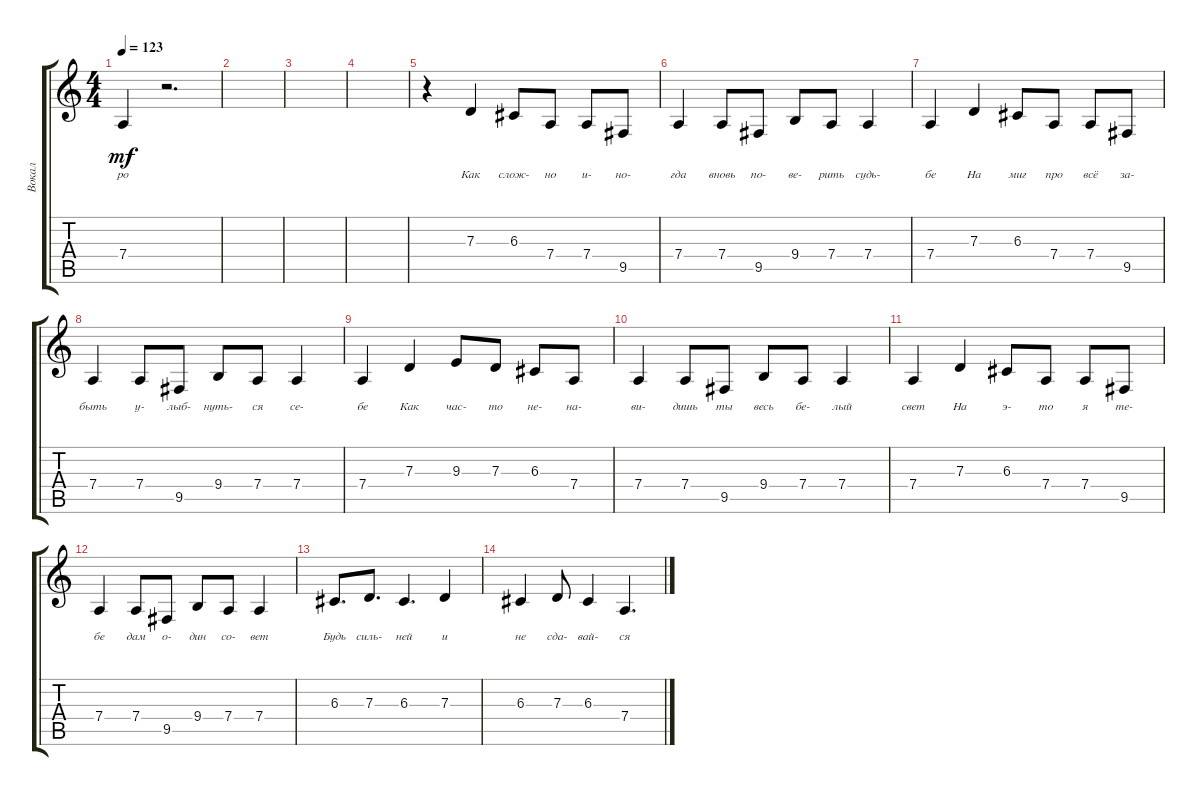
\track ("Вокал" "Вокал") {instrument lead2sawtooth}
\staff {score tabs}
\tuning (E4 B3 G3 D3 A2 E2) {hide}
\ts (4 4)
\tempo 123
\clef g2
\ks c
7.4.4{lyrics (0 "ро") lyrics (1 "") lyrics (2 "") lyrics (3 "") lyrics (4 "") dy mf} r.2{d} |
|
|
|
r.4 7.3.4{lyrics (0 "Как") lyrics (1 "") lyrics (2 "") lyrics (3 "") lyrics (4 "")} 6.3.8{lyrics (0 "слож-") lyrics (1 "") lyrics (2 "") lyrics (3 "") lyrics (4 "")} 7.4.8{lyrics (0 "но") lyrics (1 "") lyrics (2 "") lyrics (3 "") lyrics (4 "")} 7.4.8{lyrics (0 "и-") lyrics (1 "") lyrics (2 "") lyrics (3 "") lyrics (4 "")} 9.5.8{lyrics (0 "но-") lyrics (1 "") lyrics (2 "") lyrics (3 "") lyrics (4 "")} |
7.4.4{lyrics (0 "гда") lyrics (1 "") lyrics (2 "") lyrics (3 "") lyrics (4 "")} 7.4.8{lyrics (0 "вновь") lyrics (1 "") lyrics (2 "") lyrics (3 "") lyrics (4 "")} 9.5.8{lyrics (0 "по-") lyrics (1 "") lyrics (2 "") lyrics (3 "") lyrics (4 "")} 9.4.8{lyrics (0 "ве-") lyrics (1 "") lyrics (2 "") lyrics (3 "") lyrics (4 "")} 7.4.8{lyrics (0 "рить") lyrics (1 "") lyrics (2 "") lyrics (3 "") lyrics (4 "")} 7.4.4{lyrics (0 "судь-") lyrics (1 "") lyrics (2 "") lyrics (3 "") lyrics (4 "")} |
7.4.4{lyrics (0 "бе") lyrics (1 "") lyrics (2 "") lyrics (3 "") lyrics (4 "")} 7.3.4{lyrics (0 "На") lyrics (1 "") lyrics (2 "") lyrics (3 "") lyrics (4 "")} 6.3.8{lyrics (0 "миг") lyrics (1 "") lyrics (2 "") lyrics (3 "") lyrics (4 "")} 7.4.8{lyrics (0 "про") lyrics (1 "") lyrics (2 "") lyrics (3 "") lyrics (4 "")} 7.4.8{lyrics (0 "всё") lyrics (1 "") lyrics (2 "") lyrics (3 "") lyrics (4 "")} 9.5.8{lyrics (0 "за-") lyrics (1 "") lyrics (2 "") lyrics (3 "") lyrics (4 "")} |
7.4.4{lyrics (0 "быть") lyrics (1 "") lyrics (2 "") lyrics (3 "") lyrics (4 "")} 7.4.8{lyrics (0 "у-") lyrics (1 "") lyrics (2 "") lyrics (3 "") lyrics (4 "")} 9.5.8{lyrics (0 "лыб-") lyrics (1 "") lyrics (2 "") lyrics (3 "") lyrics (4 "")} 9.4.8{lyrics (0 "нуть-") lyrics (1 "") lyrics (2 "") lyrics (3 "") lyrics (4 "")} 7.4.8{lyrics (0 "ся") lyrics (1 "") lyrics (2 "") lyrics (3 "") lyrics (4 "")} 7.4.4{lyrics (0 "се-") lyrics (1 "") lyrics (2 "") lyrics (3 "") lyrics (4 "")} |
7.4.4{lyrics (0 "бе") lyrics (1 "") lyrics (2 "") lyrics (3 "") lyrics (4 "")} 7.3.4{lyrics (0 "Как") lyrics (1 "") lyrics (2 "") lyrics (3 "") lyrics (4 "")} 9.3.8{lyrics (0 "час-") lyrics (1 "") lyrics (2 "") lyrics (3 "") lyrics (4 "")} 7.3.8{lyrics (0 "то") lyrics (1 "") lyrics (2 "") lyrics (3 "") lyrics (4 "")} 6.3.8{lyrics (0 "не-") lyrics (1 "") lyrics (2 "") lyrics (3 "") lyrics (4 "")} 7.4.8{lyrics (0 "на-") lyrics (1 "") lyrics (2 "") lyrics (3 "") lyrics (4 "")} |
7.4.4{lyrics (0 "ви-") lyrics (1 "") lyrics (2 "") lyrics (3 "") lyrics (4 "")} 7.4.8{lyrics (0 "дишь") lyrics (1 "") lyrics (2 "") lyrics (3 "") lyrics (4 "")} 9.5.8{lyrics (0 "ты") lyrics (1 "") lyrics (2 "") lyrics (3 "") lyrics (4 "")} 9.4.8{lyrics (0 "весь") lyrics (1 "") lyrics (2 "") lyrics (3 "") lyrics (4 "")} 7.4.8{lyrics (0 "бе-") lyrics (1 "") lyrics (2 "") lyrics (3 "") lyrics (4 "")} 7.4.4{lyrics (0 "лый") lyrics (1 "") lyrics (2 "") lyrics (3 "") lyrics (4 "")} |
7.4.4{lyrics (0 "свет") lyrics (1 "") lyrics (2 "") lyrics (3 "") lyrics (4 "")} 7.3.4{lyrics (0 "На") lyrics (1 "") lyrics (2 "") lyrics (3 "") lyrics (4 "")} 6.3.8{lyrics (0 "э-") lyrics (1 "") lyrics (2 "") lyrics (3 "") lyrics (4 "")} 7.4.8{lyrics (0 "то") lyrics (1 "") lyrics (2 "") lyrics (3 "") lyrics (4 "")} 7.4.8{lyrics (0 "я") lyrics (1 "") lyrics (2 "") lyrics (3 "") lyrics (4 "")} 9.5.8{lyrics (0 "те-") lyrics (1 "") lyrics (2 "") lyrics (3 "") lyrics (4 "")} |
7.4.4{lyrics (0 "бе") lyrics (1 "") lyrics (2 "") lyrics (3 "") lyrics (4 "")} 7.4.8{lyrics (0 "дам") lyrics (1 "") lyrics (2 "") lyrics (3 "") lyrics (4 "")} 9.5.8{lyrics (0 "о-") lyrics (1 "") lyrics (2 "") lyrics (3 "") lyrics (4 "")} 9.4.8{lyrics (0 "дин") lyrics (1 "") lyrics (2 "") lyrics (3 "") lyrics (4 "")} 7.4.8{lyrics (0 "со-") lyrics (1 "") lyrics (2 "") lyrics (3 "") lyrics (4 "")} 7.4.4{lyrics (0 "вет") lyrics (1 "") lyrics (2 "") lyrics (3 "") lyrics (4 "")} |
6.3.8{d lyrics (0 "Будь") lyrics (1 "") lyrics (2 "") lyrics (3 "") lyrics (4 "")} 7.3.8{d lyrics (0 "силь-") lyrics (1 "") lyrics (2 "") lyrics (3 "") lyrics (4 "")} 6.3.4{d lyrics (0 "ней") lyrics (1 "") lyrics (2 "") lyrics (3 "") lyrics (4 "")} 7.3.4{lyrics (0 "и") lyrics (1 "") lyrics (2 "") lyrics (3 "") lyrics (4 "")} |
6.3.4{lyrics (0 "не") lyrics (1 "") lyrics (2 "") lyrics (3 "") lyrics (4 "")} 7.3.8{lyrics (0 "сда-") lyrics (1 "") lyrics (2 "") lyrics (3 "") lyrics (4 "")} 6.3.4{lyrics (0 "вай-") lyrics (1 "") lyrics (2 "") lyrics (3 "") lyrics (4 "")} 7.4.4{d lyrics (0 "ся") lyrics (1 "") lyrics (2 "") lyrics (3 "") lyrics (4 "")}
